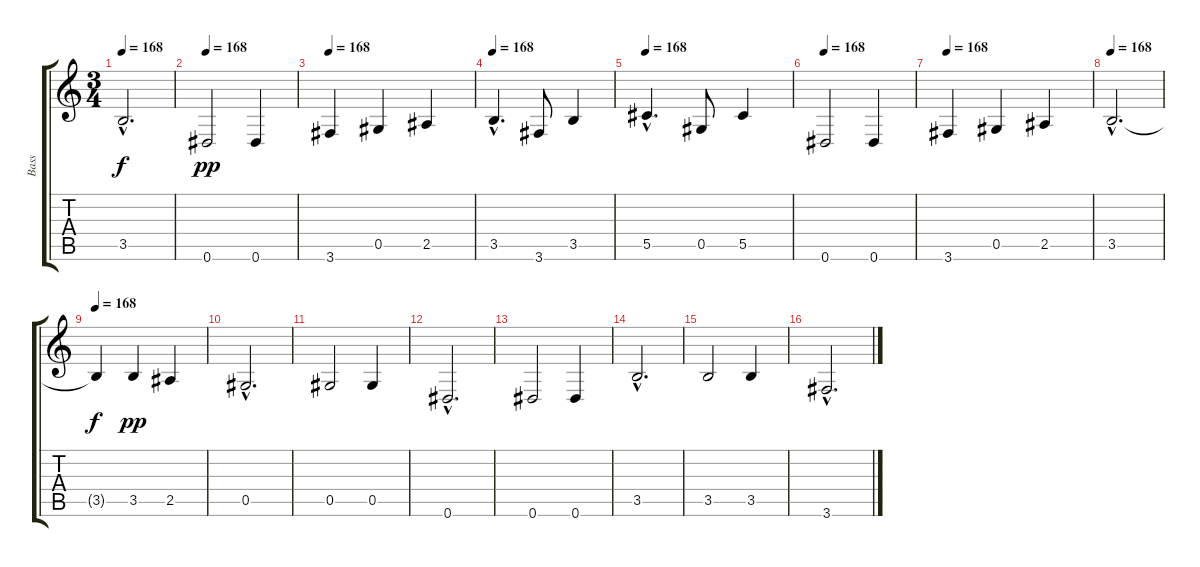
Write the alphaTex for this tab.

\track ("Bass" "Bass") {instrument slapbass1}
\staff {score tabs}
\tuning (Eb4 Bb3 Gb3 Db3 Ab2 Eb2) {hide}
\ts (3 4)
\tempo 168
\clef g2
\ks c
3.5{hac t}.2{d dy f} |
\tempo 168
0.6.2{dy pp instrument slapbass1} 0.6.4 |
\tempo 168
3.6.4 0.5.4 2.5.4 |
\tempo 168
3.5{hac}.4{d} 3.6.8 3.5.4 |
\tempo 168
5.5{hac}.4{d} 0.5.8 5.5.4 |
\tempo 168
0.6.2{instrument slapbass1} 0.6.4 |
\tempo 168
3.6.4 0.5.4 2.5.4 |
\tempo 168
3.5{hac}.2{d} |
\tempo 168
3.5{t}.4{dy f} 3.5.4{dy pp} 2.5.4 |
0.5{hac}.2{d instrument slapbass1} |
0.5.2 0.5.4 |
0.6{hac}.2{d} |
0.6.2 0.6.4 |
3.5{hac}.2{d instrument slapbass1} |
3.5.2 3.5.4 |
3.6{hac}.2{d}
